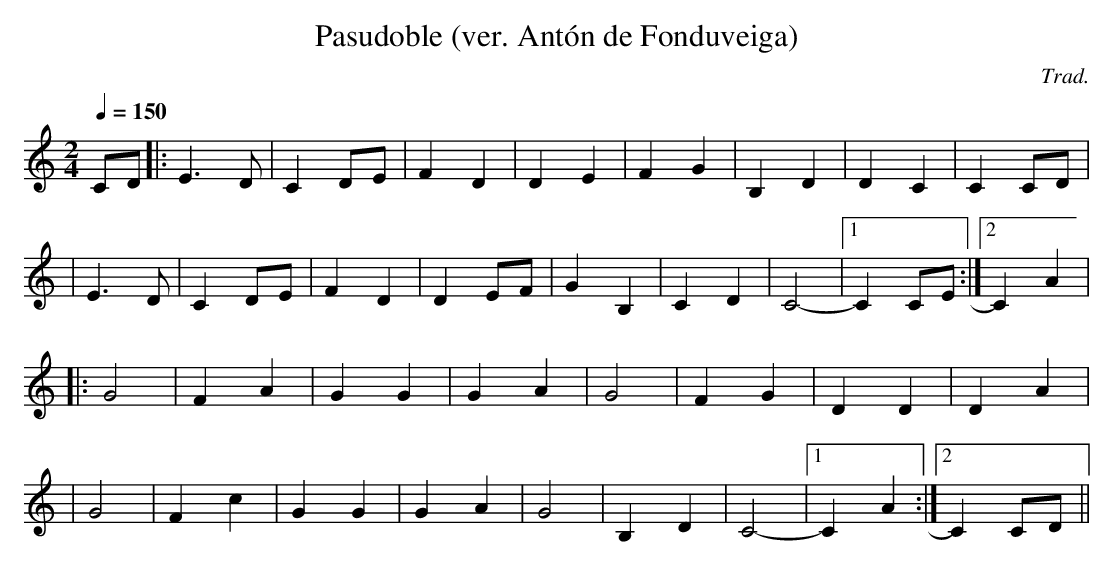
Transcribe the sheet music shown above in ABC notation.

X:1
T:Pasudoble (ver. Antón de Fonduveiga)
C:Trad.
M:2/4
L:1/8
Q:1/4=150
K:C
CD|: E3 D|C2 DE|F2 D2|D2 E2|F2 G2|B,2 D2|D2 C2|C2 CD|
|E3 D|C2 DE|F2 D2|D2 EF|G2 B,2|C2 D2|C4-|1 C2 CE :|2 C2 A2|
|: G4|F2 A2|G2 G2|G2 A2|G4|F2 G2|D2 D2|D2 A2|
|G4|F2 c2|G2 G2|G2 A2|G4|B,2 D2|C4-|1 C2 A2 :|2 C2 CD||
